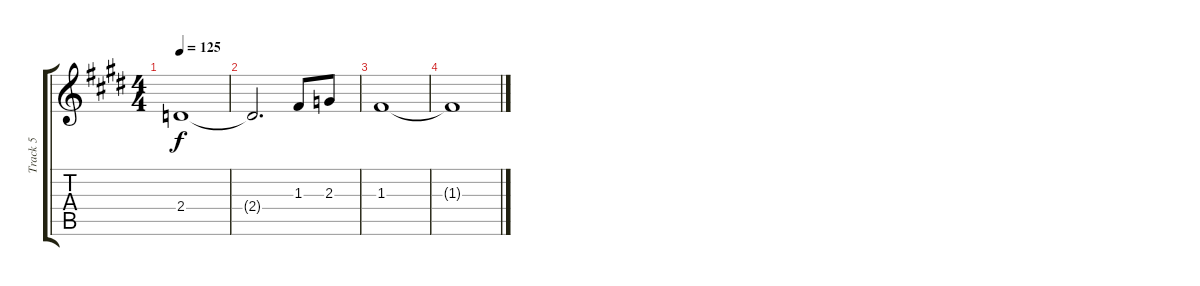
\track ("Track 5" "Track 5") {instrument acousticguitarnylon}
\staff {score tabs}
\tuning (D4 A3 F3 C3 G2 D2) {hide}
\ts (4 4)
\tempo 125
\clef g2
\ks e
2.4.1{dy f} |
2.4{t}.2{d} 1.3.8 2.3.8 |
1.3.1 |
1.3{t}.1
